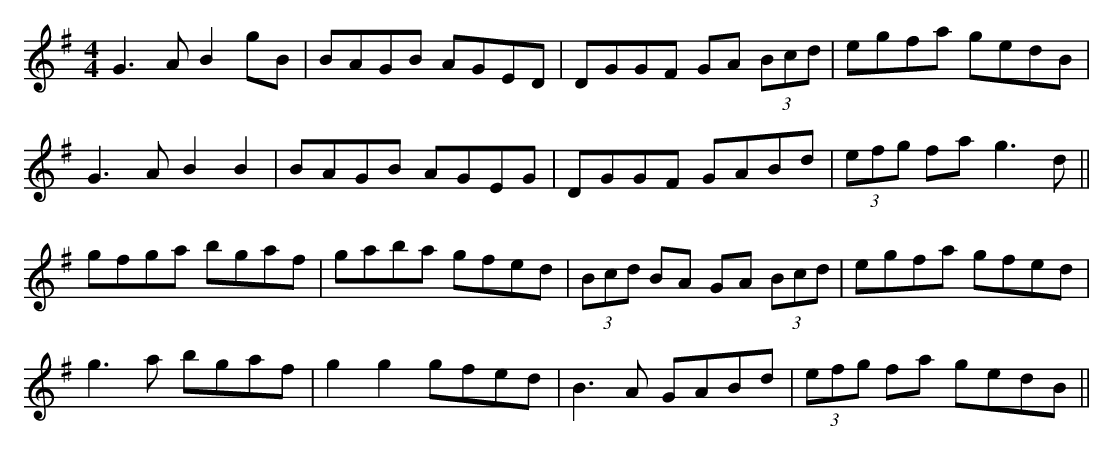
X:1
M:4/4
K:G
G3A B2gB|BAGB AGED|DGGF GA (3Bcd|egfa gedB|
G3A B2B2|BAGB AGEG|DGGF GABd|(3efg fa g3d||
gfga bgaf|gaba gfed|(3Bcd BA GA (3Bcd|egfa gfed|
g3a bgaf|g2g2 gfed|B3A GABd|(3efg fa gedB||
